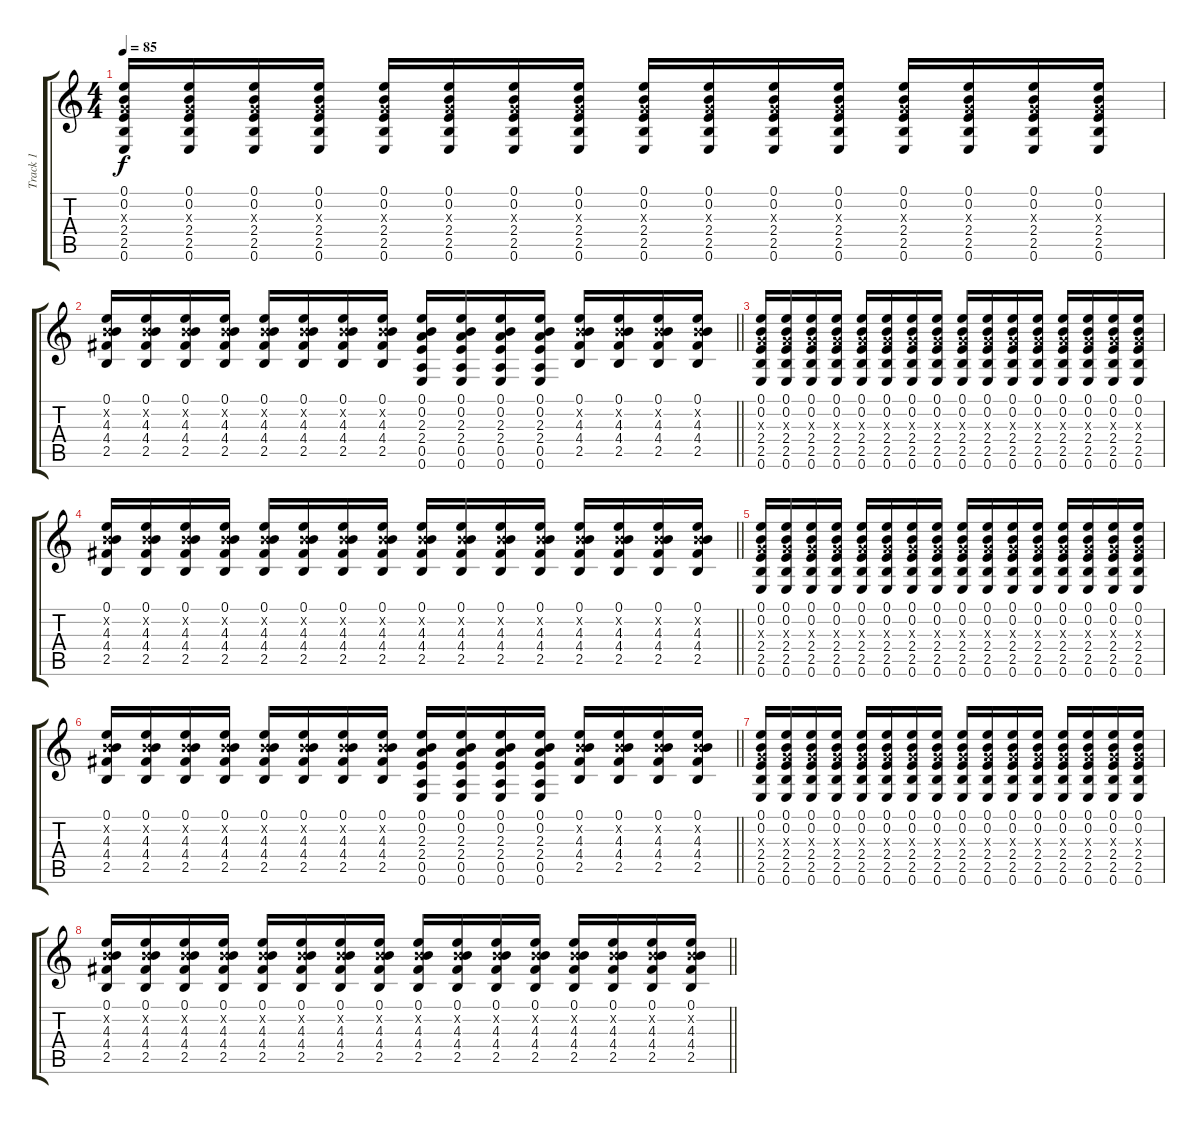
\track ("Track 1" "Track 1") {instrument acousticguitarnylon}
\staff {score tabs}
\tuning (E4 B3 G3 D3 A2 E2) {hide}
\ts (4 4)
\tempo 85
\clef g2
\ks c
(0.1 0.2 0.3{x} 2.4 2.5 0.6).16{dy f} (0.1 0.2 0.3{x} 2.4 2.5 0.6).16 (0.1 0.2 0.3{x} 2.4 2.5 0.6).16 (0.1 0.2 0.3{x} 2.4 2.5 0.6).16 (0.1 0.2 0.3{x} 2.4 2.5 0.6).16 (0.1 0.2 0.3{x} 2.4 2.5 0.6).16 (0.1 0.2 0.3{x} 2.4 2.5 0.6).16 (0.1 0.2 0.3{x} 2.4 2.5 0.6).16 (0.1 0.2 0.3{x} 2.4 2.5 0.6).16 (0.1 0.2 0.3{x} 2.4 2.5 0.6).16 (0.1 0.2 0.3{x} 2.4 2.5 0.6).16 (0.1 0.2 0.3{x} 2.4 2.5 0.6).16 (0.1 0.2 0.3{x} 2.4 2.5 0.6).16 (0.1 0.2 0.3{x} 2.4 2.5 0.6).16 (0.1 0.2 0.3{x} 2.4 2.5 0.6).16 (0.1 0.2 0.3{x} 2.4 2.5 0.6).16 |
\barLineRight lightlight
(0.1 0.2{x} 4.3 4.4 2.5).16 (0.1 0.2{x} 4.3 4.4 2.5).16 (0.1 0.2{x} 4.3 4.4 2.5).16 (0.1 0.2{x} 4.3 4.4 2.5).16 (0.1 0.2{x} 4.3 4.4 2.5).16 (0.1 0.2{x} 4.3 4.4 2.5).16 (0.1 0.2{x} 4.3 4.4 2.5).16 (0.1 0.2{x} 4.3 4.4 2.5).16 (0.1 0.2 2.3 2.4 0.5 0.6).16 (0.1 0.2 2.3 2.4 0.5 0.6).16 (0.1 0.2 2.3 2.4 0.5 0.6).16 (0.1 0.2 2.3 2.4 0.5 0.6).16 (0.1 0.2{x} 4.3 4.4 2.5).16 (0.1 0.2{x} 4.3 4.4 2.5).16 (0.1 0.2{x} 4.3 4.4 2.5).16 (0.1 0.2{x} 4.3 4.4 2.5).16 |
(0.1 0.2 0.3{x} 2.4 2.5 0.6).16 (0.1 0.2 0.3{x} 2.4 2.5 0.6).16 (0.1 0.2 0.3{x} 2.4 2.5 0.6).16 (0.1 0.2 0.3{x} 2.4 2.5 0.6).16 (0.1 0.2 0.3{x} 2.4 2.5 0.6).16 (0.1 0.2 0.3{x} 2.4 2.5 0.6).16 (0.1 0.2 0.3{x} 2.4 2.5 0.6).16 (0.1 0.2 0.3{x} 2.4 2.5 0.6).16 (0.1 0.2 0.3{x} 2.4 2.5 0.6).16 (0.1 0.2 0.3{x} 2.4 2.5 0.6).16 (0.1 0.2 0.3{x} 2.4 2.5 0.6).16 (0.1 0.2 0.3{x} 2.4 2.5 0.6).16 (0.1 0.2 0.3{x} 2.4 2.5 0.6).16 (0.1 0.2 0.3{x} 2.4 2.5 0.6).16 (0.1 0.2 0.3{x} 2.4 2.5 0.6).16 (0.1 0.2 0.3{x} 2.4 2.5 0.6).16 |
\barLineRight lightlight
(0.1 0.2{x} 4.3 4.4 2.5).16 (0.1 0.2{x} 4.3 4.4 2.5).16 (0.1 0.2{x} 4.3 4.4 2.5).16 (0.1 0.2{x} 4.3 4.4 2.5).16 (0.1 0.2{x} 4.3 4.4 2.5).16 (0.1 0.2{x} 4.3 4.4 2.5).16 (0.1 0.2{x} 4.3 4.4 2.5).16 (0.1 0.2{x} 4.3 4.4 2.5).16 (0.1 0.2{x} 4.3 4.4 2.5).16 (0.1 0.2{x} 4.3 4.4 2.5).16 (0.1 0.2{x} 4.3 4.4 2.5).16 (0.1 0.2{x} 4.3 4.4 2.5).16 (0.1 0.2{x} 4.3 4.4 2.5).16 (0.1 0.2{x} 4.3 4.4 2.5).16 (0.1 0.2{x} 4.3 4.4 2.5).16 (0.1 0.2{x} 4.3 4.4 2.5).16 |
(0.1 0.2 0.3{x} 2.4 2.5 0.6).16 (0.1 0.2 0.3{x} 2.4 2.5 0.6).16 (0.1 0.2 0.3{x} 2.4 2.5 0.6).16 (0.1 0.2 0.3{x} 2.4 2.5 0.6).16 (0.1 0.2 0.3{x} 2.4 2.5 0.6).16 (0.1 0.2 0.3{x} 2.4 2.5 0.6).16 (0.1 0.2 0.3{x} 2.4 2.5 0.6).16 (0.1 0.2 0.3{x} 2.4 2.5 0.6).16 (0.1 0.2 0.3{x} 2.4 2.5 0.6).16 (0.1 0.2 0.3{x} 2.4 2.5 0.6).16 (0.1 0.2 0.3{x} 2.4 2.5 0.6).16 (0.1 0.2 0.3{x} 2.4 2.5 0.6).16 (0.1 0.2 0.3{x} 2.4 2.5 0.6).16 (0.1 0.2 0.3{x} 2.4 2.5 0.6).16 (0.1 0.2 0.3{x} 2.4 2.5 0.6).16 (0.1 0.2 0.3{x} 2.4 2.5 0.6).16 |
\barLineRight lightlight
(0.1 0.2{x} 4.3 4.4 2.5).16 (0.1 0.2{x} 4.3 4.4 2.5).16 (0.1 0.2{x} 4.3 4.4 2.5).16 (0.1 0.2{x} 4.3 4.4 2.5).16 (0.1 0.2{x} 4.3 4.4 2.5).16 (0.1 0.2{x} 4.3 4.4 2.5).16 (0.1 0.2{x} 4.3 4.4 2.5).16 (0.1 0.2{x} 4.3 4.4 2.5).16 (0.1 0.2 2.3 2.4 0.5 0.6).16 (0.1 0.2 2.3 2.4 0.5 0.6).16 (0.1 0.2 2.3 2.4 0.5 0.6).16 (0.1 0.2 2.3 2.4 0.5 0.6).16 (0.1 0.2{x} 4.3 4.4 2.5).16 (0.1 0.2{x} 4.3 4.4 2.5).16 (0.1 0.2{x} 4.3 4.4 2.5).16 (0.1 0.2{x} 4.3 4.4 2.5).16 |
(0.1 0.2 0.3{x} 2.4 2.5 0.6).16 (0.1 0.2 0.3{x} 2.4 2.5 0.6).16 (0.1 0.2 0.3{x} 2.4 2.5 0.6).16 (0.1 0.2 0.3{x} 2.4 2.5 0.6).16 (0.1 0.2 0.3{x} 2.4 2.5 0.6).16 (0.1 0.2 0.3{x} 2.4 2.5 0.6).16 (0.1 0.2 0.3{x} 2.4 2.5 0.6).16 (0.1 0.2 0.3{x} 2.4 2.5 0.6).16 (0.1 0.2 0.3{x} 2.4 2.5 0.6).16 (0.1 0.2 0.3{x} 2.4 2.5 0.6).16 (0.1 0.2 0.3{x} 2.4 2.5 0.6).16 (0.1 0.2 0.3{x} 2.4 2.5 0.6).16 (0.1 0.2 0.3{x} 2.4 2.5 0.6).16 (0.1 0.2 0.3{x} 2.4 2.5 0.6).16 (0.1 0.2 0.3{x} 2.4 2.5 0.6).16 (0.1 0.2 0.3{x} 2.4 2.5 0.6).16 |
\barLineRight lightlight
(0.1 0.2{x} 4.3 4.4 2.5).16 (0.1 0.2{x} 4.3 4.4 2.5).16 (0.1 0.2{x} 4.3 4.4 2.5).16 (0.1 0.2{x} 4.3 4.4 2.5).16 (0.1 0.2{x} 4.3 4.4 2.5).16 (0.1 0.2{x} 4.3 4.4 2.5).16 (0.1 0.2{x} 4.3 4.4 2.5).16 (0.1 0.2{x} 4.3 4.4 2.5).16 (0.1 0.2{x} 4.3 4.4 2.5).16 (0.1 0.2{x} 4.3 4.4 2.5).16 (0.1 0.2{x} 4.3 4.4 2.5).16 (0.1 0.2{x} 4.3 4.4 2.5).16 (0.1 0.2{x} 4.3 4.4 2.5).16 (0.1 0.2{x} 4.3 4.4 2.5).16 (0.1 0.2{x} 4.3 4.4 2.5).16 (0.1 0.2{x} 4.3 4.4 2.5).16
